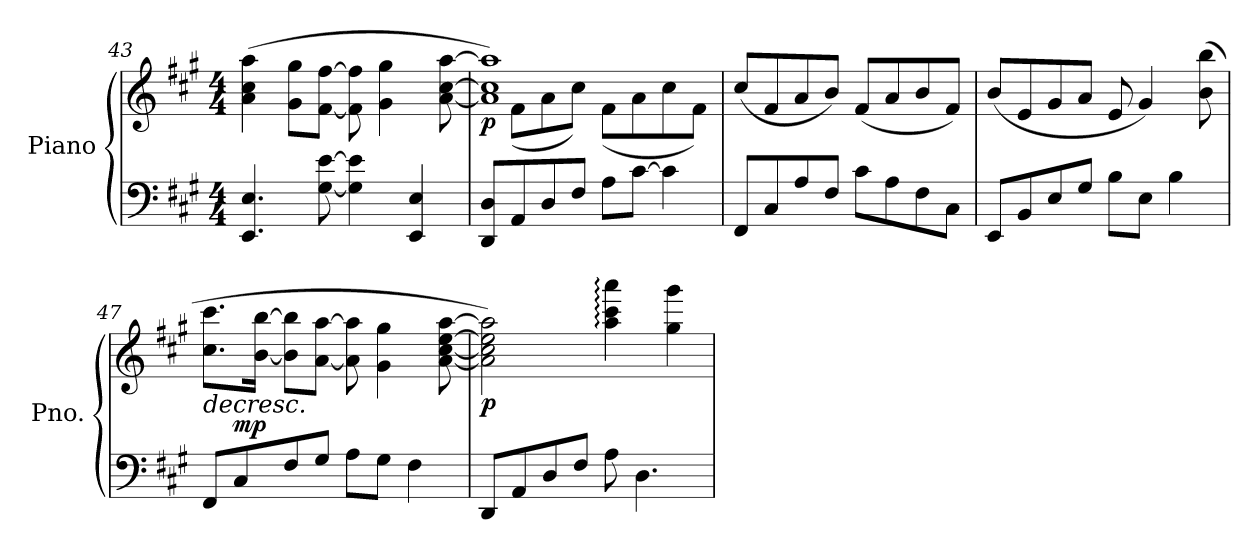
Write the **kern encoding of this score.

**kern	**kern	**dynam
*part1	*part1	*part1
*staff2	*staff1	*staff1/2
*I"Piano	*	*
*I'Pno.	*	*
*clefF4	*clefG2	*
*k[f#c#g#]	*k[f#c#g#]	*
*M4/4	*M4/4	*
=43	=43	=43
4.EE/ 4.E/	(4a\ 4cc#\ 4aa\	.
.	8g#\ 8gg#\L	.
[8G#\ [8e\	[8f#\ [8ff#\J	.
4G#\] 4e\]	8f#\] 8ff#\]	.
.	4g#\ 4gg#\	.
4EE/ 4E/	.	.
.	[8a\ [8cc#\ [8aa\	.
=44	=44	=44
*	*^	*
!	!	!	!LO:DY:b
8DD/ 8D/L	1a] 1cc#] 1aa])	8ryy	p
8AA/	.	(>8f#\L	.
8D/	.	8a\	.
8F#/J	.	8cc#\J)	.
8A\L	.	(>8f#\L	.
[8c#\J	.	8a\	.
4c#\]	.	8cc#\	.
.	.	8f#\J)	.
*	*v	*v	*
=45	=45	=45
8FF#/L	(>8cc#/L	.
8C#/	8f#/	.
8A/	8a/	.
8F#/J	8b/J)	.
8c#\L	(8f#/L	.
8A\	8a/	.
8F#\	8b/	.
8C#\J	8f#/J)	.
!!LO:PB:g=z
=46	=46	=46
8EE/L	(8b/L	.
8BB/	8e/	.
8E/	8g#/	.
8G#/J	8a/J	.
8B\L	8e/	.
8E\J	4g#/)	.
4B\	.	.
.	(8b\ 8bb\	.
=47	=47	=47
!	!	!LO:HP:b
8FF#/L	8.cc#\ 8.ccc#\L	>
!	!	!LO:DY:a=2
8C#/	.	mp
.	[16b\ [16bb\Jk	.
8F#/	8b\] 8bb\]L	.
8G#/J	[8a\ [8aa\J	.
8A\L	8a\] 8aa\]	.
8G#\J	4g#\ 4gg#\	.
4F#\	.	.
.	[8a\ [8cc#\ [8ee\ [8aa\	.
.	.	]
=48	=48	=48
!	!	!LO:DY:b
8DD/L	2a\] 2cc#\] 2ee\] 2aa\])	p
8AA/	.	.
8D/	.	.
8F#/J	.	.
8A\	4aa\: 4ccc#\: 4aaa\:	.
4.D\	.	.
.	4gg#\ 4ggg#\	.
=	=	=
*-	*-	*-
